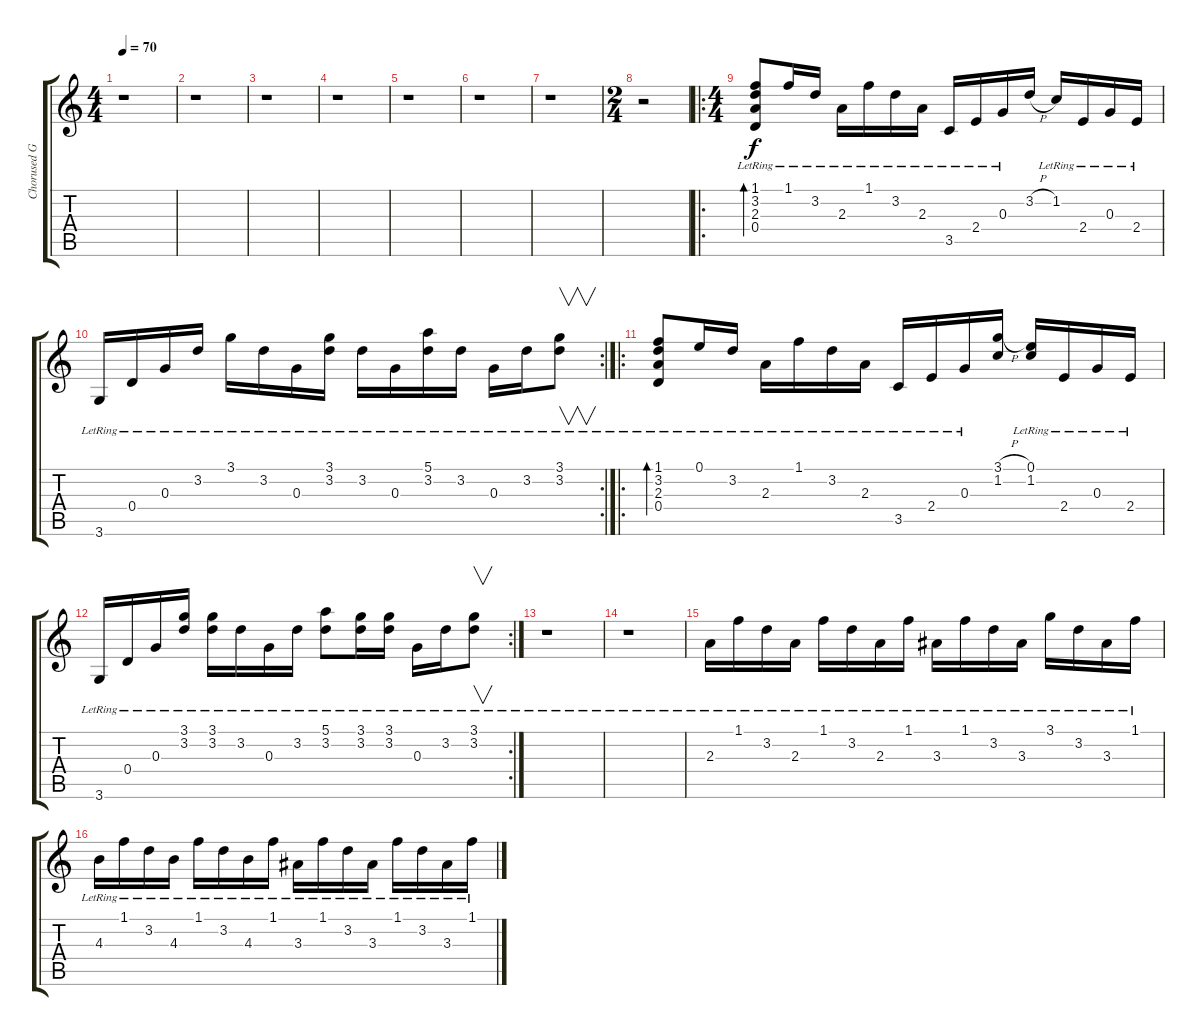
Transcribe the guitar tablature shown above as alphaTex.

\track ("Chorused Guitar" "Chorused G") {instrument acousticguitarsteel}
\staff {score tabs}
\tuning (E4 B3 G3 D3 A2 E2) {hide}
\ts (4 4)
\tempo 70
\clef g2
\ks c
r.1{dy f} |
r.1 |
r.1 |
r.1 |
r.1 |
r.1 |
r.1 |
\ts (2 4)
r.2 |
\ro
\ts (4 4)
(1.1{lr} 3.2{lr} 2.3{lr} 0.4{lr}).8{bd 60} 1.1{lr}.16 3.2{lr}.16 2.3{lr}.16 1.1{lr}.16 3.2{lr}.16 2.3{lr}.16 3.5{lr}.16 2.4{lr}.16 0.3{lr}.16 3.2{h}.16 1.2{lr}.16 2.4{lr}.16 0.3{lr}.16 2.4{lr}.16 |
\rc 2
3.6{lr}.16 0.4{lr}.16 0.3{lr}.16 3.2{lr}.16 3.1{lr}.16 3.2{lr}.16 0.3{lr}.16 (3.1{lr} 3.2{lr}).16 3.2{lr}.16 0.3{lr}.16 (5.1{lr} 3.2{lr}).16 3.2{lr}.16 0.3{lr}.16 3.2{lr}.16 (3.1{lr} 3.2{lr}).8{v} |
\ro
(1.1{lr} 3.2{lr} 2.3{lr} 0.4{lr}).8{bd 60} 0.1{lr}.16 3.2{lr}.16 2.3{lr}.16 1.1{lr}.16 3.2{lr}.16 2.3{lr}.16 3.5{lr}.16 2.4{lr}.16 0.3{lr}.16 (3.1{h} 1.2).16 (0.1 1.2{lr}).16 2.4{lr}.16 0.3{lr}.16 2.4{lr}.16 |
\rc 2
3.6{lr}.16 0.4{lr}.16 0.3{lr}.16 (3.1 3.2{lr}).16 (3.1{lr} 3.2).16 3.2{lr}.16 0.3{lr}.16 3.2{lr}.16 (5.1 3.2{lr}).8 (3.1{lr} 3.2{lr}).16 (3.1 3.2{lr}).16 0.3{lr}.16 3.2{lr}.16 (3.1{lr} 3.2{lr}).8{v} |
r.1 |
r.1 |
2.3{lr}.16 1.1{lr}.16 3.2{lr}.16 2.3{lr}.16 1.1{lr}.16 3.2{lr}.16 2.3{lr}.16 1.1{lr}.16 3.3{lr}.16 1.1{lr}.16 3.2{lr}.16 3.3{lr}.16 3.1{lr}.16 3.2{lr}.16 3.3{lr}.16 1.1{lr}.16 |
4.3{lr}.16 1.1{lr}.16 3.2{lr}.16 4.3{lr}.16 1.1{lr}.16 3.2{lr}.16 4.3{lr}.16 1.1{lr}.16 3.3{lr}.16 1.1{lr}.16 3.2{lr}.16 3.3{lr}.16 1.1{lr}.16 3.2{lr}.16 3.3{lr}.16 1.1{lr}.16
